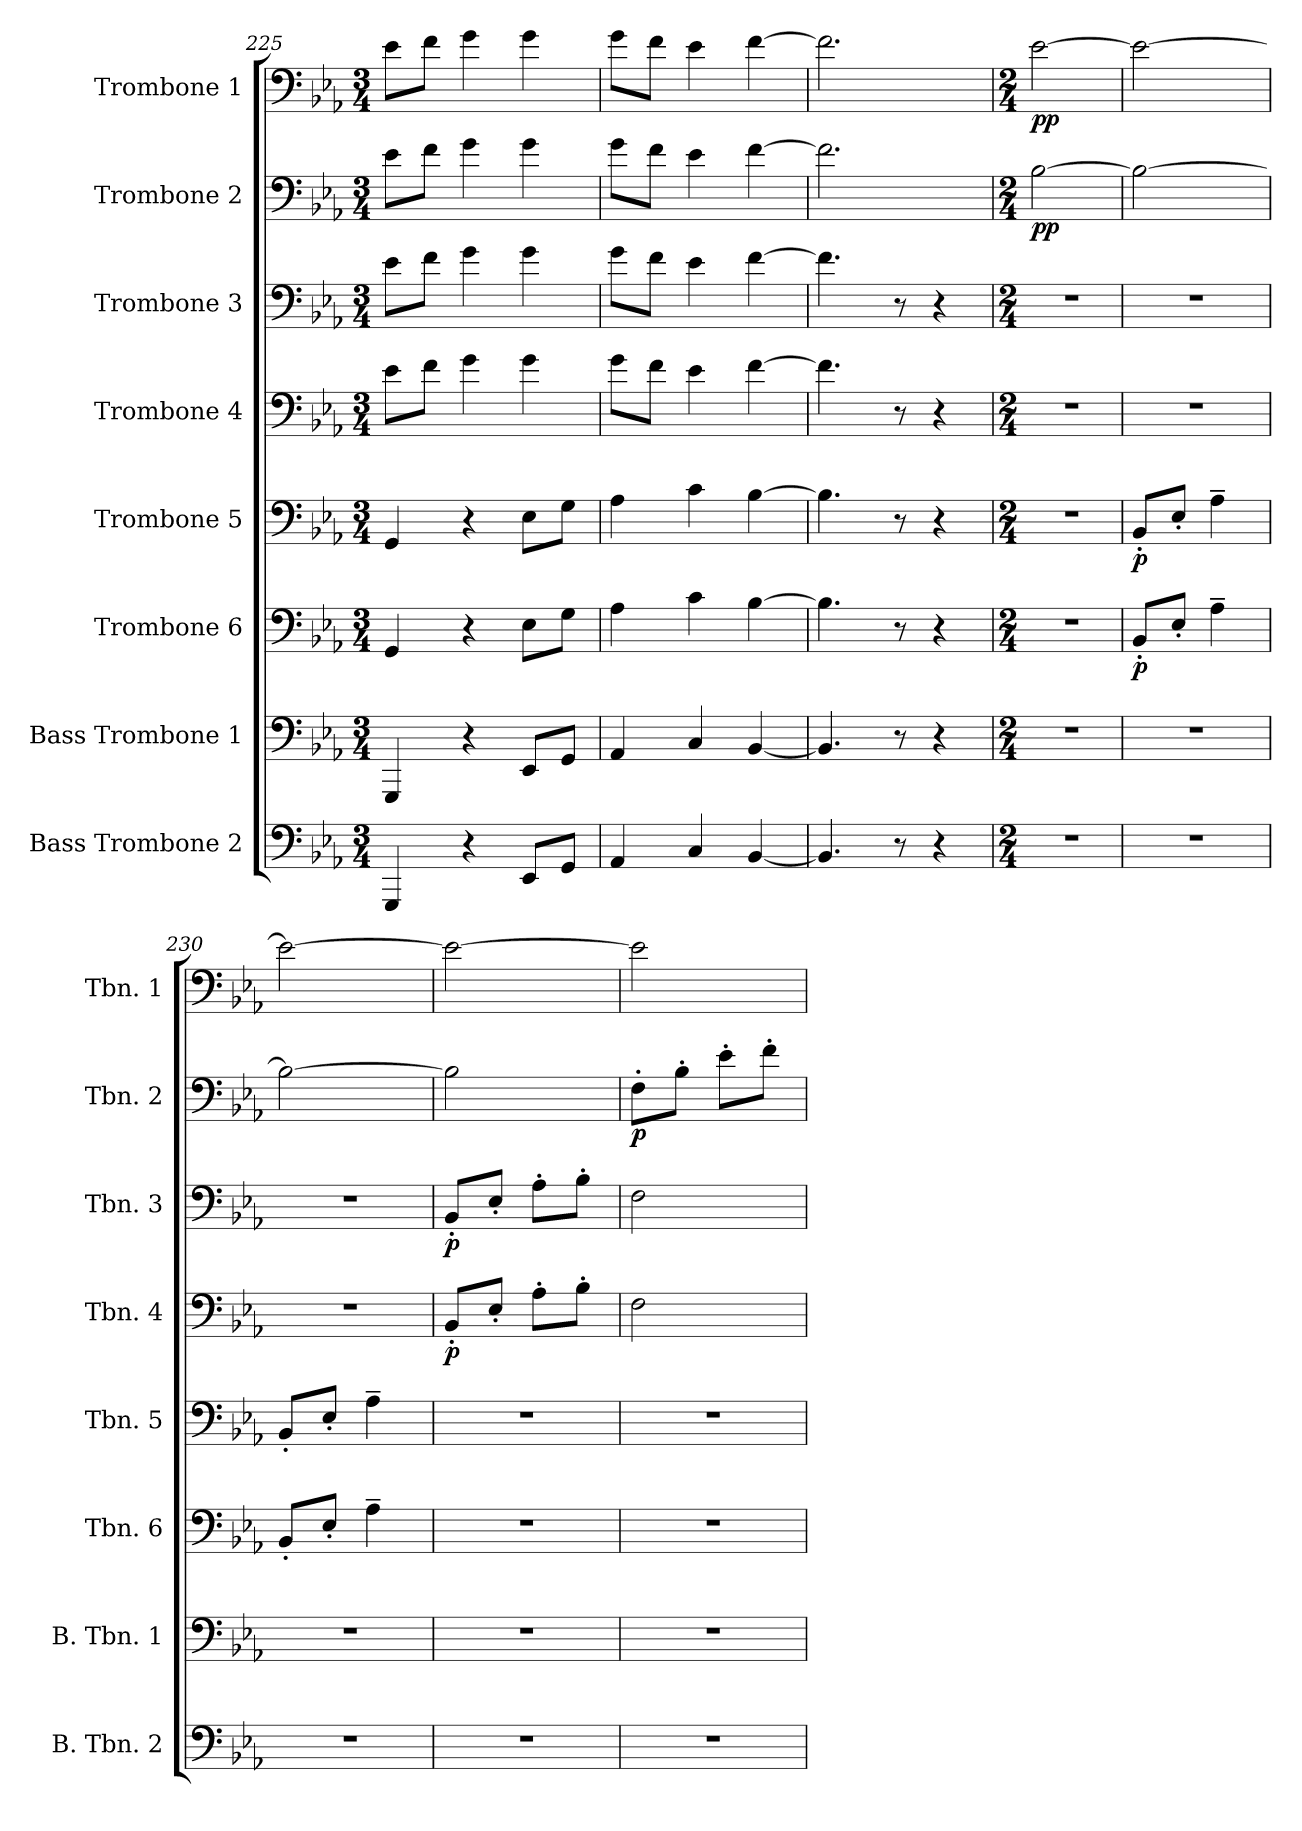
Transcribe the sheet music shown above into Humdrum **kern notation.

**kern	**kern	**kern	**dynam	**kern	**dynam	**kern	**dynam	**kern	**dynam	**kern	**dynam	**kern	**dynam
*part8	*part7	*part6	*part6	*part5	*part5	*part4	*part4	*part3	*part3	*part2	*part2	*part1	*part1
*staff8	*staff7	*staff6	*staff6	*staff5	*staff5	*staff4	*staff4	*staff3	*staff3	*staff2	*staff2	*staff1	*staff1
*I"Bass Trombone 2	*I"Bass Trombone 1	*I"Trombone 6	*	*I"Trombone 5	*	*I"Trombone 4	*	*I"Trombone 3	*	*I"Trombone 2	*	*I"Trombone 1	*
*I'B. Tbn. 2	*I'B. Tbn. 1	*I'Tbn. 6	*	*I'Tbn. 5	*	*I'Tbn. 4	*	*I'Tbn. 3	*	*I'Tbn. 2	*	*I'Tbn. 1	*
!!LO:PB:g=z
*clefF4	*clefF4	*clefF4	*	*clefF4	*	*clefF4	*	*clefF4	*	*clefF4	*	*clefF4	*
*k[b-e-a-]	*k[b-e-a-]	*k[b-e-a-]	*	*k[b-e-a-]	*	*k[b-e-a-]	*	*k[b-e-a-]	*	*k[b-e-a-]	*	*k[b-e-a-]	*
*M3/4	*M3/4	*M3/4	*	*M3/4	*	*M3/4	*	*M3/4	*	*M3/4	*	*M3/4	*
=225	=225	=225	=225	=225	=225	=225	=225	=225	=225	=225	=225	=225	=225
4GGG/	4GGG/	4GG/	.	4GG/	.	8e-\L	.	8e-\L	.	8e-\L	.	8e-\L	.
.	.	.	.	.	.	8f\J	.	8f\J	.	8f\J	.	8f\J	.
4r	4r	4r	.	4r	.	4g\	.	4g\	.	4g\	.	4g\	.
8EE-/L	8EE-/L	8E-\L	.	8E-\L	.	4g\	.	4g\	.	4g\	.	4g\	.
8GG/J	8GG/J	8G\J	.	8G\J	.	.	.	.	.	.	.	.	.
=226	=226	=226	=226	=226	=226	=226	=226	=226	=226	=226	=226	=226	=226
4AA-/	4AA-/	4A-\	.	4A-\	.	8g\L	.	8g\L	.	8g\L	.	8g\L	.
.	.	.	.	.	.	8f\J	.	8f\J	.	8f\J	.	8f\J	.
4C/	4C/	4c\	.	4c\	.	4e-\	.	4e-\	.	4e-\	.	4e-\	.
[4BB-/	[4BB-/	[4B-\	.	[4B-\	.	[4f\	.	[4f\	.	[4f\	.	[4f\	.
=227	=227	=227	=227	=227	=227	=227	=227	=227	=227	=227	=227	=227	=227
4.BB-/]	4.BB-/]	4.B-\]	.	4.B-\]	.	4.f\]	.	4.f\]	.	2.f\]	.	2.f\]	.
8r	8r	8r	.	8r	.	8r	.	8r	.	.	.	.	.
4r	4r	4r	.	4r	.	4r	.	4r	.	.	.	.	.
=228	=228	=228	=228	=228	=228	=228	=228	=228	=228	=228	=228	=228	=228
!!LO:REH:place=s1:a:B:fs=14:t=F
*M2/4	*M2/4	*M2/4	*	*M2/4	*	*M2/4	*	*M2/4	*	*M2/4	*	*M2/4	*
*	*	*	*	*	*	*	*	*	*	*	*	*MM148	*
!	!	!	!	!	!	!	!	!	!	!	!LO:DY:b	!	!LO:DY:b
2r	2r	2r	.	2r	.	2r	.	2r	.	[2B-\	pp	[2e-\	pp
=229	=229	=229	=229	=229	=229	=229	=229	=229	=229	=229	=229	=229	=229
!	!	!	!LO:DY:b	!	!LO:DY:b	!	!	!	!	!	!	!	!
2r	2r	8BB-'/L	p	8BB-'/L	p	2r	.	2r	.	2B-\_	.	2e-\_	.
.	.	8E-'/J	.	8E-'/J	.	.	.	.	.	.	.	.	.
.	.	4A-~\	.	4A-~\	.	.	.	.	.	.	.	.	.
=230	=230	=230	=230	=230	=230	=230	=230	=230	=230	=230	=230	=230	=230
2r	2r	8BB-'/L	.	8BB-'/L	.	2r	.	2r	.	2B-\_	.	2e-\_	.
.	.	8E-'/J	.	8E-'/J	.	.	.	.	.	.	.	.	.
.	.	4A-~\	.	4A-~\	.	.	.	.	.	.	.	.	.
=231	=231	=231	=231	=231	=231	=231	=231	=231	=231	=231	=231	=231	=231
!	!	!	!	!	!	!	!LO:DY:b	!	!LO:DY:b	!	!	!	!
2r	2r	2r	.	2r	.	8BB-'/L	p	8BB-'/L	p	2B-\]	.	2e-\_	.
.	.	.	.	.	.	8E-'/J	.	8E-'/J	.	.	.	.	.
.	.	.	.	.	.	8A-'\L	.	8A-'\L	.	.	.	.	.
.	.	.	.	.	.	8B-'\J	.	8B-'\J	.	.	.	.	.
=232	=232	=232	=232	=232	=232	=232	=232	=232	=232	=232	=232	=232	=232
!	!	!	!	!	!	!	!	!	!	!	!LO:DY:b	!	!
2r	2r	2r	.	2r	.	2F\	.	2F\	.	8F'\L	p	2e-\]	.
.	.	.	.	.	.	.	.	.	.	8B-'\J	.	.	.
.	.	.	.	.	.	.	.	.	.	8e-'\L	.	.	.
.	.	.	.	.	.	.	.	.	.	8f'\J	.	.	.
=	=	=	=	=	=	=	=	=	=	=	=	=	=
*-	*-	*-	*-	*-	*-	*-	*-	*-	*-	*-	*-	*-	*-
